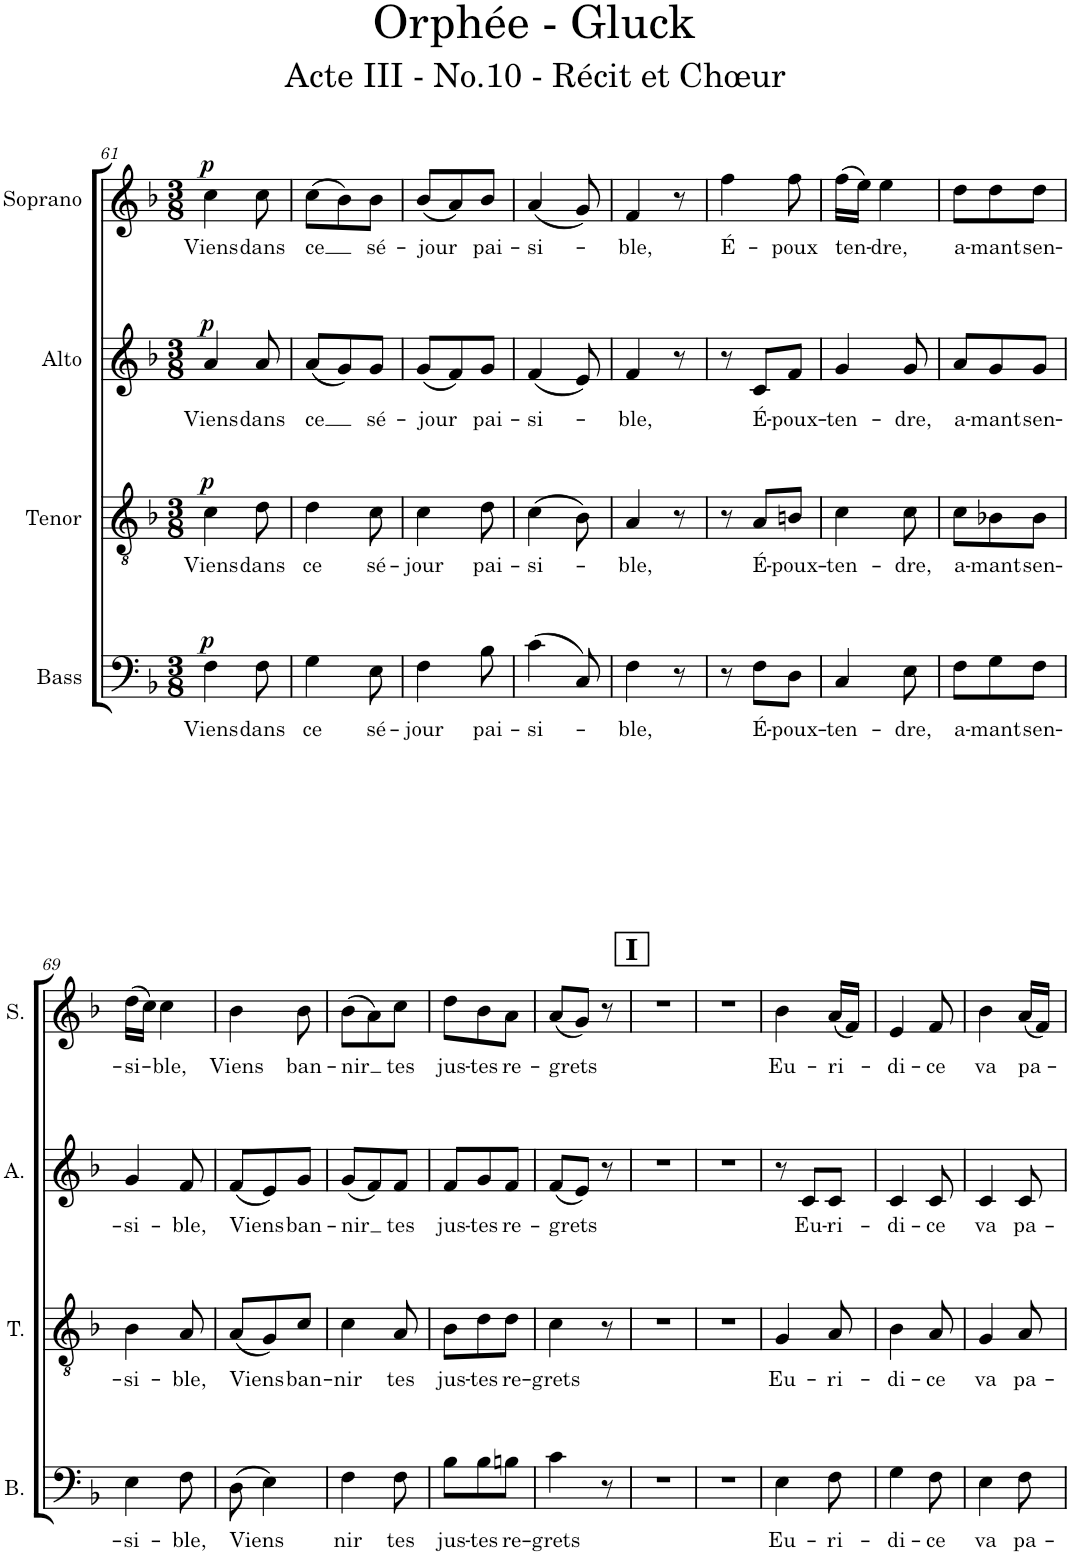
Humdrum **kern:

**kern	**text	**dynam	**kern	**text	**dynam	**kern	**text	**dynam	**kern	**text	**dynam
*part4	*part4	*part4	*part3	*part3	*part3	*part2	*part2	*part2	*part1	*part1	*part1
*staff4	*staff4	*staff4	*staff3	*staff3	*staff3	*staff2	*staff2	*staff2	*staff1	*staff1	*staff1
*I"Bass	*	*	*I"Tenor	*	*	*I"Alto	*	*	*I"Soprano	*	*
*I'B.	*	*	*I'T.	*	*	*I'A.	*	*	*I'S.	*	*
*clefF4	*	*	*clefGv2	*	*	*clefG2	*	*	*clefG2	*	*
*k[b-]	*	*	*k[b-]	*	*	*k[b-]	*	*	*k[b-]	*	*
*M3/8	*	*	*M3/8	*	*	*M3/8	*	*	*M3/8	*	*
=61	=61	=61	=61	=61	=61	=61	=61	=61	=61	=61	=61
!	!LO:LY:b	!LO:DY:a	!	!LO:LY:b	!LO:DY:a	!	!LO:LY:b	!LO:DY:a	!	!LO:LY:b	!LO:DY:a
4F\	Viens	p	4c\	Viens	p	4a/	Viens	p	4cc\	Viens	p
!	!LO:LY:b	!	!	!LO:LY:b	!	!	!LO:LY:b	!	!	!LO:LY:b	!
8F\	dans	.	8d\	dans	.	8a/	dans	.	8cc\	dans	.
=62	=62	=62	=62	=62	=62	=62	=62	=62	=62	=62	=62
!	!LO:LY:b	!	!	!LO:LY:b	!	!	!LO:LY:b	!	!	!LO:LY:b	!
4G\	ce	.	4d\	ce	.	(8a/L	ce	.	(8cc\L	ce	.
.	.	.	.	.	.	8g/)	.	.	8b-\)	.	.
!	!LO:LY:b	!	!	!LO:LY:b	!	!	!LO:LY:b	!	!	!LO:LY:b	!
8E\	sé-	.	8c\	sé-	.	8g/J	sé-	.	8b-\J	sé-	.
=63	=63	=63	=63	=63	=63	=63	=63	=63	=63	=63	=63
!	!LO:LY:b	!	!	!LO:LY:b	!	!	!LO:LY:b	!	!	!LO:LY:b	!
4F\	-jour	.	4c\	-jour	.	(8g/L	-jour	.	(8b-/L	-jour	.
.	.	.	.	.	.	8f/)	.	.	8a/)	.	.
!	!LO:LY:b	!	!	!LO:LY:b	!	!	!LO:LY:b	!	!	!LO:LY:b	!
8B-\	pai-	.	8d\	pai-	.	8g/J	pai-	.	8b-/J	pai-	.
=64	=64	=64	=64	=64	=64	=64	=64	=64	=64	=64	=64
!	!LO:LY:b	!	!	!LO:LY:b	!	!	!LO:LY:b	!	!	!LO:LY:b	!
(4c\	-si-	.	(4c\	-si-	.	(4f/	-si-	.	(4a/	-si-	.
8C/)	.	.	8B-\)	.	.	8e/)	.	.	8g/)	.	.
=65	=65	=65	=65	=65	=65	=65	=65	=65	=65	=65	=65
!	!LO:LY:b	!	!	!LO:LY:b	!	!	!LO:LY:b	!	!	!LO:LY:b	!
4F\	ble,	.	4A/	ble,	.	4f/	ble,	.	4f/	ble,	.
8r	.	.	8r	.	.	8r	.	.	8r	.	.
=66	=66	=66	=66	=66	=66	=66	=66	=66	=66	=66	=66
!	!	!	!	!	!	!	!	!	!	!LO:LY:b	!
8r	.	.	8r	.	.	8r	.	.	4ff\	É-	.
!	!LO:LY:b	!	!	!LO:LY:b	!	!	!LO:LY:b	!	!	!	!
8F\L	É-	.	8A/L	É-	.	8c/L	É-	.	.	.	.
!	!LO:LY:b	!	!	!LO:LY:b	!	!	!LO:LY:b	!	!	!LO:LY:b	!
8D\J	-poux-	.	8Bn/J	-poux-	.	8f/J	-poux-	.	8ff\	-poux	.
=67	=67	=67	=67	=67	=67	=67	=67	=67	=67	=67	=67
!	!LO:LY:b	!	!	!LO:LY:b	!	!	!LO:LY:b	!	!	!LO:LY:b	!
4C/	-ten-	.	4c\	-ten-	.	4g/	-ten-	.	(16ff\LL	ten-	.
.	.	.	.	.	.	.	.	.	16ee\JJ)	.	.
!	!	!	!	!	!	!	!	!	!	!LO:LY:b	!
.	.	.	.	.	.	.	.	.	4ee\	dre,	.
!	!LO:LY:b	!	!	!LO:LY:b	!	!	!LO:LY:b	!	!	!	!
8E\	dre,	.	8c\	dre,	.	8g/	dre,	.	.	.	.
=68	=68	=68	=68	=68	=68	=68	=68	=68	=68	=68	=68
!	!LO:LY:b	!	!	!LO:LY:b	!	!	!LO:LY:b	!	!	!LO:LY:b	!
8F\L	a-	.	8c\L	a-	.	8a/L	a-	.	8dd\L	a-	.
!	!LO:LY:b	!	!	!LO:LY:b	!	!	!LO:LY:b	!	!	!LO:LY:b	!
8G\	-mant	.	8B-X\	-mant	.	8g/	-mant	.	8dd\	-mant	.
!	!LO:LY:b	!	!	!LO:LY:b	!	!	!LO:LY:b	!	!	!LO:LY:b	!
8F\J	sen-	.	8B-\J	sen-	.	8g/J	sen-	.	8dd\J	sen-	.
!!LO:LB:g=z
=69	=69	=69	=69	=69	=69	=69	=69	=69	=69	=69	=69
!	!LO:LY:b	!	!	!LO:LY:b	!	!	!LO:LY:b	!	!	!LO:LY:b	!
4E\	-si-	.	4B-\	-si-	.	4g/	-si-	.	(16dd\LL	-si-	.
.	.	.	.	.	.	.	.	.	16cc\JJ)	.	.
!	!	!	!	!	!	!	!	!	!	!LO:LY:b	!
.	.	.	.	.	.	.	.	.	4cc\	ble,	.
!	!LO:LY:b	!	!	!LO:LY:b	!	!	!LO:LY:b	!	!	!	!
8F\	ble,	.	8A/	ble,	.	8f/	ble,	.	.	.	.
=70	=70	=70	=70	=70	=70	=70	=70	=70	=70	=70	=70
!	!LO:LY:b	!	!	!LO:LY:b	!	!	!LO:LY:b	!	!	!LO:LY:b	!
(8D\	Viens	.	(8A/L	Viens	.	(8f/L	Viens	.	4b-\	Viens	.
4E\)	.	.	8G/)	.	.	8e/)	.	.	.	.	.
!	!	!	!	!LO:LY:b	!	!	!LO:LY:b	!	!	!LO:LY:b	!
.	.	.	8c/J	ban-	.	8g/J	ban-	.	8b-\	ban-	.
=71	=71	=71	=71	=71	=71	=71	=71	=71	=71	=71	=71
!	!LO:LY:b	!	!	!LO:LY:b	!	!	!LO:LY:b	!	!	!LO:LY:b	!
4F\	-nir	.	4c\	-nir	.	(8g/L	-nir	.	(8b-\L	-nir	.
.	.	.	.	.	.	8f/)	.	.	8a\)	.	.
!	!LO:LY:b	!	!	!LO:LY:b	!	!	!LO:LY:b	!	!	!LO:LY:b	!
8F\	tes	.	8A/	tes	.	8f/J	tes	.	8cc\J	tes	.
=72	=72	=72	=72	=72	=72	=72	=72	=72	=72	=72	=72
!	!LO:LY:b	!	!	!LO:LY:b	!	!	!LO:LY:b	!	!	!LO:LY:b	!
8B-\L	jus-	.	8B-\L	jus-	.	8f/L	jus-	.	8dd\L	jus-	.
!	!LO:LY:b	!	!	!LO:LY:b	!	!	!LO:LY:b	!	!	!LO:LY:b	!
8B-\	-tes	.	8d\	-tes	.	8g/	-tes	.	8b-\	-tes	.
!	!LO:LY:b	!	!	!LO:LY:b	!	!	!LO:LY:b	!	!	!LO:LY:b	!
8Bn\J	re-	.	8d\J	re-	.	8f/J	re-	.	8a\J	re-	.
=73	=73	=73	=73	=73	=73	=73	=73	=73	=73	=73	=73
!	!LO:LY:b	!	!	!LO:LY:b	!	!	!LO:LY:b	!	!	!LO:LY:b	!
4c\	-grets	.	4c\	-grets	.	(8f/L	-grets	.	(8a/L	-grets	.
.	.	.	.	.	.	8e/J)	.	.	8g/J)	.	.
8r	.	.	8r	.	.	8r	.	.	8r	.	.
!!LO:REH:place=s1:a:B:cj:fs=14:t=I
=74	=74	=74	=74	=74	=74	=74	=74	=74	=74	=74	=74
4.r	.	.	4.r	.	.	4.r	.	.	4.r	.	.
=75	=75	=75	=75	=75	=75	=75	=75	=75	=75	=75	=75
4.r	.	.	4.r	.	.	4.r	.	.	4.r	.	.
=76	=76	=76	=76	=76	=76	=76	=76	=76	=76	=76	=76
!	!LO:LY:b	!	!	!LO:LY:b	!	!	!	!	!	!LO:LY:b	!
4E\	Eu-	.	4G/	Eu-	.	8r	.	.	4b-\	Eu-	.
!	!	!	!	!	!	!	!LO:LY:b	!	!	!	!
.	.	.	.	.	.	8c/L	Eu-	.	.	.	.
!	!LO:LY:b	!	!	!LO:LY:b	!	!	!LO:LY:b	!	!	!LO:LY:b	!
8F\	-ri-	.	8A/	-ri-	.	8c/J	-ri-	.	(16a/LL	-ri-	.
.	.	.	.	.	.	.	.	.	16f/JJ)	.	.
=77	=77	=77	=77	=77	=77	=77	=77	=77	=77	=77	=77
!	!LO:LY:b	!	!	!LO:LY:b	!	!	!LO:LY:b	!	!	!LO:LY:b	!
4G\	-di-	.	4B-\	-di-	.	4c/	-di-	.	4e/	-di-	.
!	!LO:LY:b	!	!	!LO:LY:b	!	!	!LO:LY:b	!	!	!LO:LY:b	!
8F\	-ce	.	8A/	-ce	.	8c/	-ce	.	8f/	-ce	.
=78	=78	=78	=78	=78	=78	=78	=78	=78	=78	=78	=78
!	!LO:LY:b	!	!	!LO:LY:b	!	!	!LO:LY:b	!	!	!LO:LY:b	!
4E\	va	.	4G/	va	.	4c/	va	.	4b-\	va	.
!	!LO:LY:b	!	!	!LO:LY:b	!	!	!LO:LY:b	!	!	!LO:LY:b	!
8F\	pa-	.	8A/	pa-	.	8c/	pa-	.	(16a/LL	pa-	.
.	.	.	.	.	.	.	.	.	16f/JJ)	.	.
=	=	=	=	=	=	=	=	=	=	=	=
*-	*-	*-	*-	*-	*-	*-	*-	*-	*-	*-	*-
